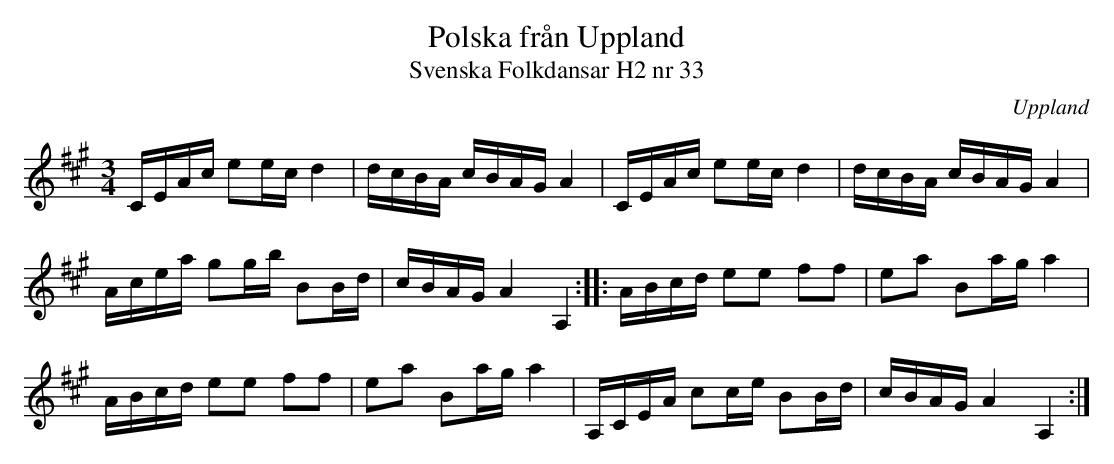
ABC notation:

X:1
T:Polska från Uppland
T:Svenska Folkdansar H2 nr 33
O:Uppland
U:V=wedge
U:t=tenuto
M:3/4
L:1/16
K:A
CEAc e2ec d4 | dcBA cBAG A4 | CEAc e2ec d4 | dcBA cBAG A4 |
Acea g2gb B2Bd | cBAG A4 A,4 :: ABcd e2e2 f2f2 | e2a2 B2ag a4 |
ABcd e2e2 f2f2 | e2a2 B2ag a4 | A,CEA c2ce  B2Bd | cBAG A4 A,4 :|
